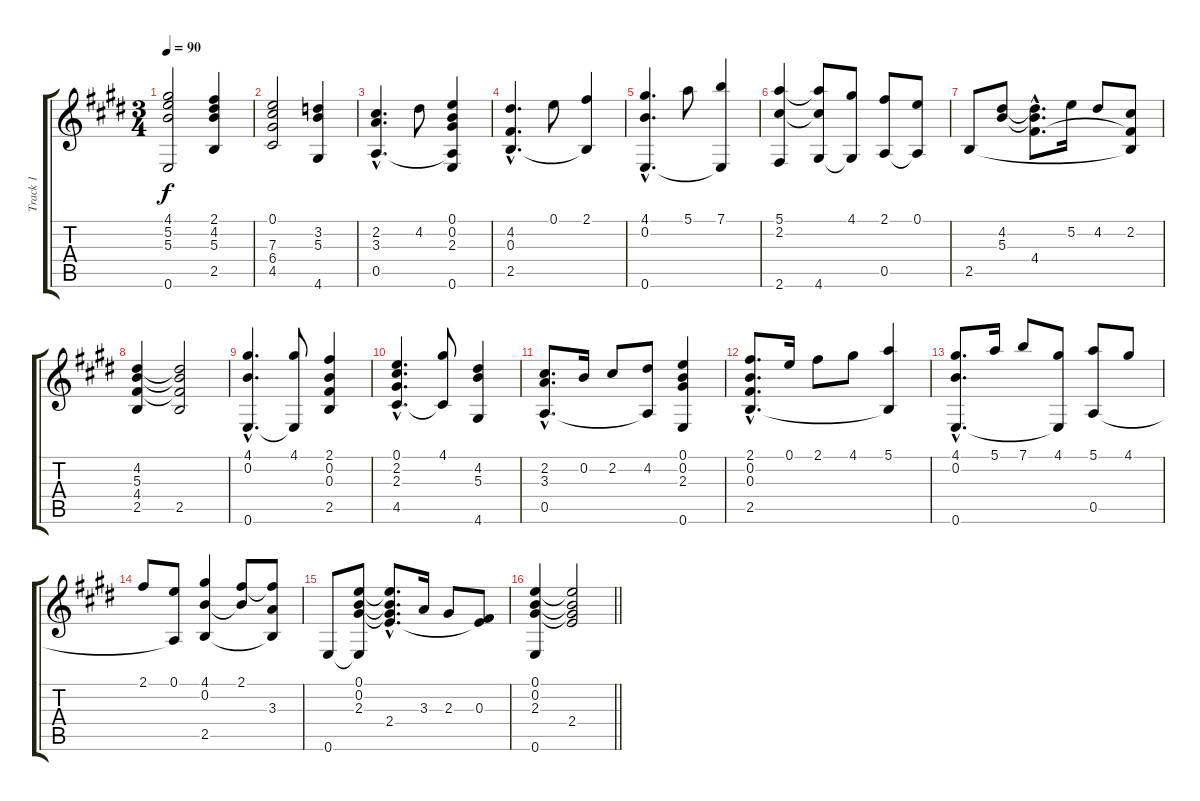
\track ("Track 1" "Track 1") {instrument acousticguitarnylon}
\staff {score tabs}
\tuning (E4 B3 Gb3 D3 A2 E2) {hide}
\ts (3 4)
\tempo 90
\clef g2
\ks e
(4.1 5.2 5.3 0.6).2{dy f instrument acousticguitarnylon} (2.1 4.2 5.3 2.5).4 |
(0.1 7.3 6.4 4.5).2 (3.2 5.3 4.6).4 |
(2.2{hac} 3.3{hac} 0.5{hac}).4{d} 4.2.8 (0.1 0.2 2.3 0.5{t} 0.6).4 |
(4.2{hac} 0.3{hac} 2.5{hac}).4{d} 0.1.8 (2.1 2.5{t}).4 |
(4.1{hac} 0.2{hac} 0.6{hac}).4{d} 5.1.8 (7.1 0.6{t}).4 |
(5.1 2.2 2.6).4 (5.1{t} 2.2{t} 4.6).8 (4.1 4.6{t}).8 (2.1 0.5).8 (0.1 0.5{t}).8 |
2.5.8 (4.2 5.3).8 (4.2{hac t} 5.3{hac t} 4.4{hac}).8{d} 5.2.16 4.2.8 (2.2 4.4{t} 2.5{t}).8 |
(4.2 5.3 4.4 2.5).4 (4.2{t} 5.3{t} 4.4{t} 2.5).2 |
(4.1{hac} 0.2{hac} 0.6{hac}).4{d} (4.1 0.6{t}).8 (2.1 0.2 0.3 2.5).4 |
(0.1{hac} 2.2{hac} 2.3{hac} 4.5{hac}).4{d} (4.1 4.5{t}).8 (4.2 5.3 4.6).4 |
(2.2{hac} 3.3{hac} 0.5{hac}).8{d} 0.2.16 2.2.8 (4.2 0.5{t}).8 (0.1 0.2 2.3 0.6).4 |
(2.1{hac} 0.2{hac} 0.3{hac} 2.5{hac}).8{d} 0.1.16 2.1.8 4.1.8 (5.1 2.5{t}).4 |
(4.1{hac} 0.2{hac} 0.6{hac}).8{d} 5.1.16 7.1.8 (4.1 0.6{t}).8 (5.1 0.5).8 4.1.8 |
2.1.8 (0.1 0.5{t}).8 (4.1 0.2 2.5).4 (2.1 0.2{t}).8 (2.1{t} 3.3 2.5{t}).8 |
0.6.8 (0.1 0.2 2.3 0.6{t}).8 (0.1{hac t} 0.2{hac t} 2.3{hac t} 2.4{hac}).8{d} 3.3.16 2.3.8 (0.3 2.4{t}).8 |
\barLineRight lightlight
(0.1 0.2 2.3 0.6).4 (0.1{t} 0.2{t} 2.3{t} 2.4).2
